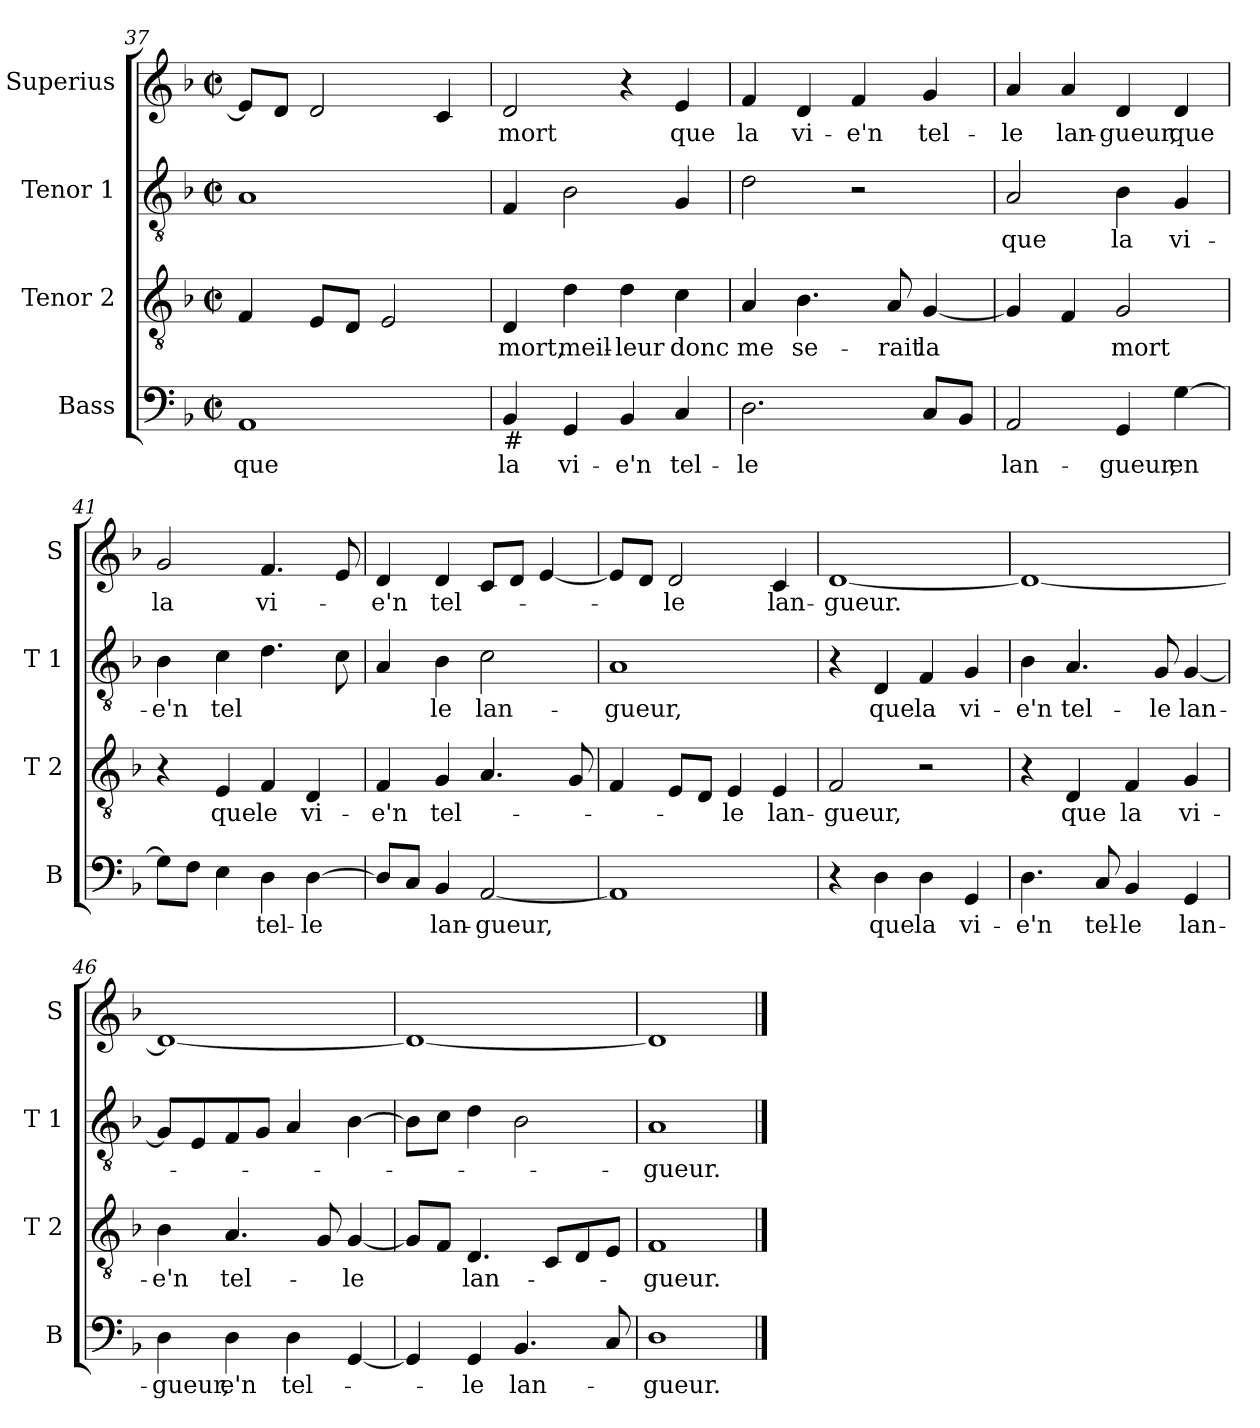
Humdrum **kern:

**kern	**text	**kern	**text	**kern	**text	**kern	**text
*part4	*part4	*part3	*part3	*part2	*part2	*part1	*part1
*staff4	*staff4	*staff3	*staff3	*staff2	*staff2	*staff1	*staff1
*I"Bass	*	*I"Tenor 2	*	*I"Tenor 1	*	*I"Superius	*
*I'B	*	*I'T 2	*	*I'T 1	*	*I'S	*
!!LO:LB:g=z
*clefF4	*	*clefGv2	*	*clefGv2	*	*clefG2	*
*k[b-]	*	*k[b-]	*	*k[b-]	*	*k[b-]	*
*F:	*	*F:	*	*F:	*	*F:	*
*M2/2	*	*M2/2	*	*M2/2	*	*M2/2	*
*met(c|)	*	*met(c|)	*	*met(c|)	*	*met(c|)	*
=37	=37	=37	=37	=37	=37	=37	=37
1AA	que	4F/	.	1A	.	8e/L]	.
.	.	.	.	.	.	8d/J	.
.	.	8E/L	.	.	.	2d/	.
.	.	8D/J	.	.	.	.	.
.	.	2E/	.	.	.	.	.
.	.	.	.	.	.	4c/	.
=38	=38	=38	=38	=38	=38	=38	=38
!LO:TX:b:t=#	!	!	!	!	!	!	!
4BB-/	la	4D/	mort,	4F/	.	2d/	-mort
4GG/	vi-	4d\	meil-	2B-\	.	.	.
4BB-/	-e'n	4d\	-leur	.	.	4r	.
4C/	tel-	4c\	donc	4G/	.	4e/	que
=39	=39	=39	=39	=39	=39	=39	=39
2.D\	-le	4A/	me	2d\	.	4f/	la
.	.	4.B-\	se-	.	.	4d/	vi-
.	.	.	.	2r	.	4f/	-e'n
.	.	8A/	-rait	.	.	.	.
8C/L	.	[4G/	la	.	.	4g/	tel-
8BB-/J	.	.	.	.	.	.	.
=40	=40	=40	=40	=40	=40	=40	=40
2AA/	lan-	4G/]	.	2A/	que	4a/	-le
.	.	4F/	.	.	.	4a/	lan-
4GG/	-gueur,	2G/	mort	4B-\	la	4d/	-gueur,
[4G\	en	.	.	4G/	vi-	4d/	que
=41	=41	=41	=41	=41	=41	=41	=41
8G\L]	.	4r	.	4B-\	-e'n	2g/	la
8F\J	.	.	.	.	.	.	.
4E\	.	4E/	que	4c\	tel	.	.
4D\	tel-	4F/	le	4.d\	.	4.f/	vi-
[4D\	-le	4D/	vi-	.	.	.	.
.	.	.	.	8c\	.	8e/	.
=42	=42	=42	=42	=42	=42	=42	=42
8D/L]	.	4F/	-e'n	4A/	.	4d/	-e'n
8C/J	.	.	.	.	.	.	.
4BB-/	lan-	4G/	tel-	4B-\	le	4d/	tel-
[2AA/	-gueur,	4.A/	.	2c\	lan-	8c/L	.
.	.	.	.	.	.	8d/J	.
.	.	.	.	.	.	[4e/	.
.	.	8G/	.	.	.	.	.
!!LO:LB:g=z
=43	=43	=43	=43	=43	=43	=43	=43
1AA]	.	4F/	.	1A	-gueur,	8e/L]	.
.	.	.	.	.	.	8d/J	.
.	.	8E/L	.	.	.	2d/	-le
.	.	8D/J	.	.	.	.	.
.	.	4E/	-le	.	.	.	.
.	.	4E/	lan-	.	.	4c/	lan-
=44	=44	=44	=44	=44	=44	=44	=44
4r	.	2F/	-gueur,	4r	.	[1d	-gueur.
4D\	que	.	.	4D/	que	.	.
4D\	la	2r	.	4F/	la	.	.
4GG/	vi-	.	.	4G/	vi-	.	.
=45	=45	=45	=45	=45	=45	=45	=45
4.D\	-e'n	4r	.	4B-\	-e'n	1d_	.
.	.	4D/	que	4.A/	tel-	.	.
8C/	tel-	.	.	.	.	.	.
4BB-/	-le	4F/	la	.	.	.	.
.	.	.	.	8G/	-le	.	.
4GG/	lan-	4G/	vi-	[4G/	lan-	.	.
=46	=46	=46	=46	=46	=46	=46	=46
4D\	-gueur,	4B-\	-e'n	8G/L]	.	1d_	.
.	.	.	.	8E/	.	.	.
4D\	e'n	4.A/	tel-	8F/	.	.	.
.	.	.	.	8G/J	.	.	.
4D\	tel-	.	.	4A/	.	.	.
.	.	8G/	.	.	.	.	.
[4GG/	.	[4G/	-le	[4B-\	.	.	.
=47	=47	=47	=47	=47	=47	=47	=47
4GG/]	.	8G/L]	.	8B-\L]	.	1d_	.
.	.	8F/J	.	8c\J	.	.	.
4GG/	-le	4.D/	lan-	4d\	.	.	.
4.BB-/	lan-	.	.	2B-\	.	.	.
.	.	8C/L	.	.	.	.	.
.	.	8D/	.	.	.	.	.
8C/	.	8E/J	.	.	.	.	.
=48	=48	=48	=48	=48	=48	=48	=48
1D	-gueur.	1F	-gueur.	1A	-gueur.	1d]	.
==	==	==	==	==	==	==	==
*-	*-	*-	*-	*-	*-	*-	*-
